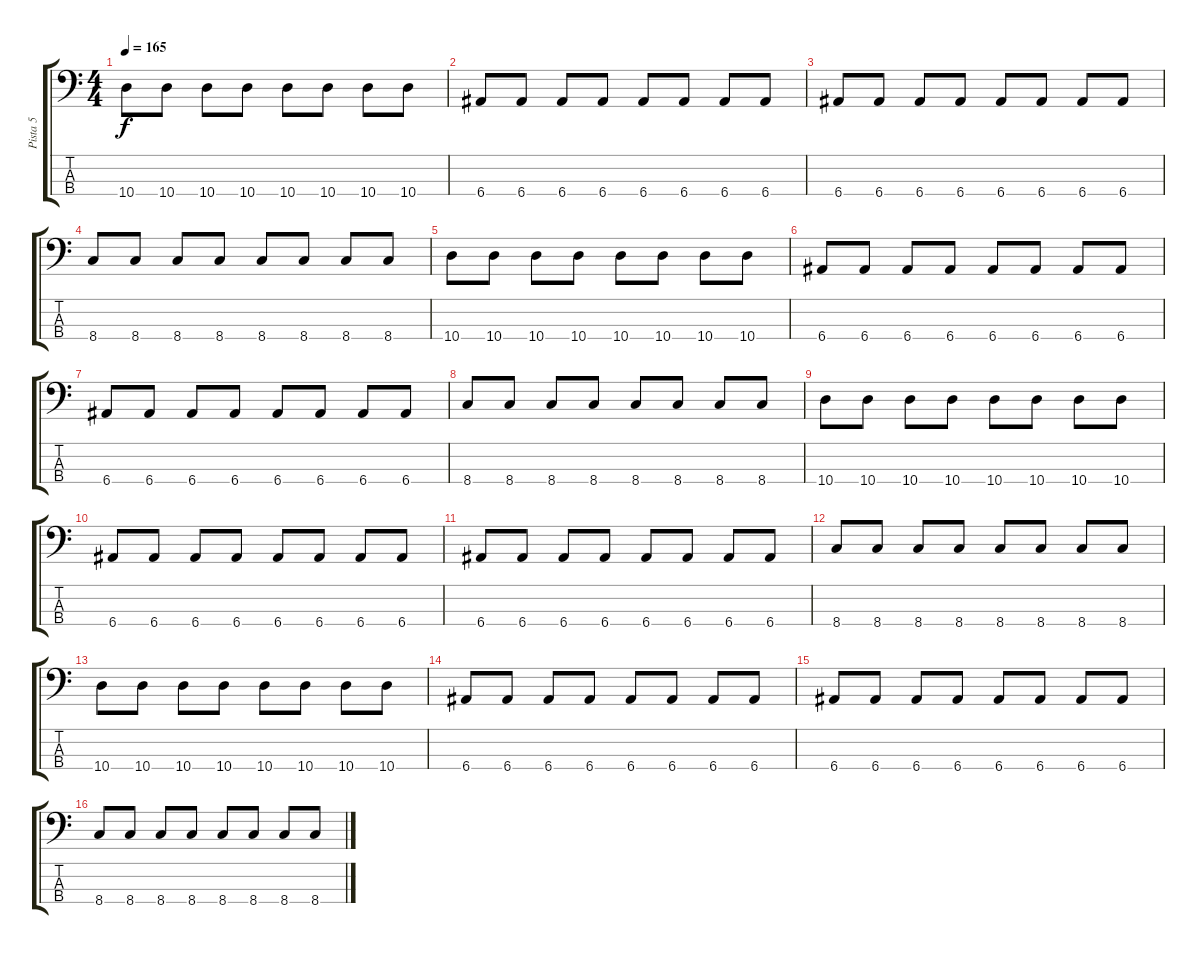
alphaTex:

\track ("Pista 5" "Pista 5") {instrument electricbassfinger}
\staff {score tabs}
\tuning (G2 D2 A1 E1) {hide}
\ts (4 4)
\tempo 165
\clef f4
\ks c
10.4.8{dy f} 10.4.8 10.4.8 10.4.8 10.4.8 10.4.8 10.4.8 10.4.8 |
6.4.8 6.4.8 6.4.8 6.4.8 6.4.8 6.4.8 6.4.8 6.4.8 |
6.4.8 6.4.8 6.4.8 6.4.8 6.4.8 6.4.8 6.4.8 6.4.8 |
8.4.8 8.4.8 8.4.8 8.4.8 8.4.8 8.4.8 8.4.8 8.4.8 |
10.4.8 10.4.8 10.4.8 10.4.8 10.4.8 10.4.8 10.4.8 10.4.8 |
6.4.8 6.4.8 6.4.8 6.4.8 6.4.8 6.4.8 6.4.8 6.4.8 |
6.4.8 6.4.8 6.4.8 6.4.8 6.4.8 6.4.8 6.4.8 6.4.8 |
8.4.8 8.4.8 8.4.8 8.4.8 8.4.8 8.4.8 8.4.8 8.4.8 |
10.4.8 10.4.8 10.4.8 10.4.8 10.4.8 10.4.8 10.4.8 10.4.8 |
6.4.8 6.4.8 6.4.8 6.4.8 6.4.8 6.4.8 6.4.8 6.4.8 |
6.4.8 6.4.8 6.4.8 6.4.8 6.4.8 6.4.8 6.4.8 6.4.8 |
8.4.8 8.4.8 8.4.8 8.4.8 8.4.8 8.4.8 8.4.8 8.4.8 |
10.4.8 10.4.8 10.4.8 10.4.8 10.4.8 10.4.8 10.4.8 10.4.8 |
6.4.8 6.4.8 6.4.8 6.4.8 6.4.8 6.4.8 6.4.8 6.4.8 |
6.4.8 6.4.8 6.4.8 6.4.8 6.4.8 6.4.8 6.4.8 6.4.8 |
8.4.8 8.4.8 8.4.8 8.4.8 8.4.8 8.4.8 8.4.8 8.4.8
